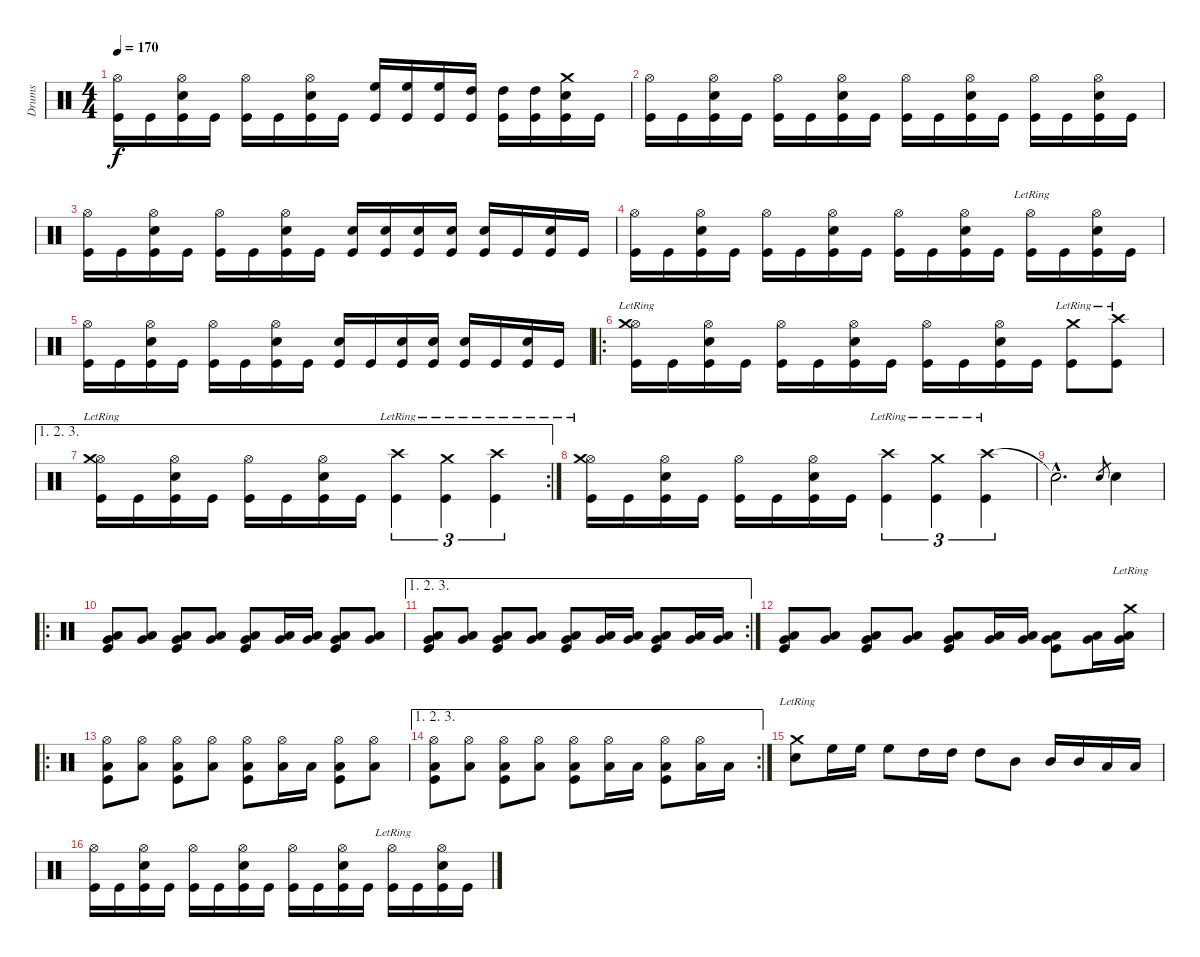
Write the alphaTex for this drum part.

\track ("Drums" "Drums") {instrument percussion}
\staff {score}
\articulation defaults
\ts (4 4)
\tempo 170
\clef neutral
\ks c
("Hi-Hat (open)" "Kick (hit)").16{dy f} "Kick (hit)".16 ("Hi-Hat (open)" "Snare (hit) 2" "Kick (hit)").16 "Kick (hit)".16 ("Hi-Hat (open)" "Kick (hit)").16 "Kick (hit)".16 ("Hi-Hat (open)" "Snare (hit) 2" "Kick (hit)").16 "Kick (hit)".16 ("High Floor Tom (hit)" "Kick (hit)").16 ("High Floor Tom (hit)" "Kick (hit)").16 ("High Floor Tom (hit)" "Kick (hit)").16 ("High Tom (hit)" "Kick (hit)").16 ("High Tom (hit)" "Kick (hit)").16 ("High Tom (hit)" "Kick (hit)").16 ("Crash medium (hit)" "Snare (hit) 2" "Kick (hit)").16 "Kick (hit)".16 |
("Hi-Hat (open)" "Kick (hit)").16 "Kick (hit)".16 ("Hi-Hat (open)" "Snare (hit) 2" "Kick (hit)").16 "Kick (hit)".16 ("Hi-Hat (open)" "Kick (hit)").16 "Kick (hit)".16 ("Hi-Hat (open)" "Snare (hit) 2" "Kick (hit)").16 "Kick (hit)".16 ("Hi-Hat (open)" "Kick (hit)").16 "Kick (hit)".16 ("Hi-Hat (open)" "Snare (hit) 2" "Kick (hit)").16 "Kick (hit)".16 ("Hi-Hat (open)" "Kick (hit)").16 "Kick (hit)".16 ("Hi-Hat (open)" "Snare (hit) 2" "Kick (hit)").16 "Kick (hit)".16 |
("Hi-Hat (open)" "Kick (hit)").16 "Kick (hit)".16 ("Hi-Hat (open)" "Snare (hit) 2" "Kick (hit)").16 "Kick (hit)".16 ("Hi-Hat (open)" "Kick (hit)").16 "Kick (hit)".16 ("Hi-Hat (open)" "Snare (hit) 2" "Kick (hit)").16 "Kick (hit)".16 ("Snare (hit) 2" "Kick (hit)").16 ("Snare (hit) 2" "Kick (hit)").16 ("Snare (hit) 2" "Kick (hit)").16 ("Snare (hit) 2" "Kick (hit)").16 ("Snare (hit) 2" "Kick (hit)").16 "Kick (hit)".16 ("Snare (hit) 2" "Kick (hit)").16 "Kick (hit)".16 |
("Hi-Hat (open)" "Kick (hit)").16 "Kick (hit)".16 ("Hi-Hat (open)" "Snare (hit) 2" "Kick (hit)").16 "Kick (hit)".16 ("Hi-Hat (open)" "Kick (hit)").16 "Kick (hit)".16 ("Hi-Hat (open)" "Snare (hit) 2" "Kick (hit)").16 "Kick (hit)".16 ("Hi-Hat (open)" "Kick (hit)").16 "Kick (hit)".16 ("Hi-Hat (open)" "Snare (hit) 2" "Kick (hit)").16 "Kick (hit)".16 ("Hi-Hat (open)"{lr} "Kick (hit)").16 "Kick (hit)".16 ("Hi-Hat (open)" "Snare (hit) 2" "Kick (hit)").16 "Kick (hit)".16 |
("Hi-Hat (open)" "Kick (hit)").16 "Kick (hit)".16 ("Hi-Hat (open)" "Snare (hit) 2" "Kick (hit)").16 "Kick (hit)".16 ("Hi-Hat (open)" "Kick (hit)").16 "Kick (hit)".16 ("Hi-Hat (open)" "Snare (hit) 2" "Kick (hit)").16 "Kick (hit)".16 ("Snare (hit) 2" "Kick (hit)").16 "Kick (hit)".16 ("Snare (hit) 2" "Kick (hit)").16 ("Snare (hit) 2" "Kick (hit)").16 ("Snare (hit) 2" "Kick (hit)").16 "Kick (hit)".16 ("Snare (hit) 2" "Kick (hit)").16 "Kick (hit)".16 |
\ro
("Hi-Hat (open)" "Crash medium (hit)"{lr} "Kick (hit)").16 "Kick (hit)".16 ("Hi-Hat (open)" "Snare (hit) 2" "Kick (hit)").16 "Kick (hit)".16 ("Hi-Hat (open)" "Kick (hit)").16 "Kick (hit)".16 ("Hi-Hat (open)" "Snare (hit) 2" "Kick (hit)").16 "Kick (hit)".16 ("Hi-Hat (open)" "Kick (hit)").16 "Kick (hit)".16 ("Hi-Hat (open)" "Snare (hit) 2" "Kick (hit)").16 "Kick (hit)".16 ("Crash medium (hit)"{lr} "Kick (hit)").8 ("Crash high (hit)"{lr} "Kick (hit)").8 |
\ae (1 2 3)
\rc 2
("Hi-Hat (open)" "Crash medium (hit)"{lr} "Kick (hit)").16 "Kick (hit)".16 ("Hi-Hat (open)" "Snare (hit) 2" "Kick (hit)").16 "Kick (hit)".16 ("Hi-Hat (open)" "Kick (hit)").16 "Kick (hit)".16 ("Hi-Hat (open)" "Snare (hit) 2" "Kick (hit)").16 "Kick (hit)".16 ("Crash high (hit)"{lr} "Kick (hit)").4{tu (3 2)} ("Crash medium (hit)"{lr} "Kick (hit)").4{tu (3 2)} ("Crash high (hit)"{lr} "Kick (hit)").4{tu (3 2)} |
("Hi-Hat (open)" "Crash medium (hit)"{lr} "Kick (hit)").16 "Kick (hit)".16 ("Hi-Hat (open)" "Snare (hit) 2" "Kick (hit)").16 "Kick (hit)".16 ("Hi-Hat (open)" "Kick (hit)").16 "Kick (hit)".16 ("Hi-Hat (open)" "Snare (hit) 2" "Kick (hit)").16 "Kick (hit)".16 ("Crash high (hit)"{lr} "Kick (hit)").4{tu (3 2)} ("Crash medium (hit)"{lr} "Kick (hit)").4{tu (3 2)} ("Crash high (hit)"{lr} "Kick (hit)").4{tu (3 2)} |
"Snare (hit)"{hac t}.2{d} "Snare (hit) 2".8{gr} "Snare (hit) 2".4 |
\ro
("Very Low Tom (hit)" "Low Tom (hit)" "Kick (hit)").8 ("Very Low Tom (hit)" "Low Tom (hit)").8 ("Very Low Tom (hit)" "Low Tom (hit)" "Kick (hit)").8 ("Very Low Tom (hit)" "Low Tom (hit)").8 ("Very Low Tom (hit)" "Low Tom (hit)" "Kick (hit)").8 ("Very Low Tom (hit)" "Low Tom (hit)").16 ("Very Low Tom (hit)" "Low Tom (hit)").16 ("Very Low Tom (hit)" "Low Tom (hit)" "Kick (hit)").8 ("Very Low Tom (hit)" "Low Tom (hit)").8 |
\ae (1 2 3)
\rc 2
("Very Low Tom (hit)" "Low Tom (hit)" "Kick (hit)").8 ("Very Low Tom (hit)" "Low Tom (hit)").8 ("Very Low Tom (hit)" "Low Tom (hit)" "Kick (hit)").8 ("Very Low Tom (hit)" "Low Tom (hit)").8 ("Very Low Tom (hit)" "Low Tom (hit)" "Kick (hit)").8 ("Very Low Tom (hit)" "Low Tom (hit)").16 ("Very Low Tom (hit)" "Low Tom (hit)").16 ("Very Low Tom (hit)" "Low Tom (hit)" "Kick (hit)").8 ("Very Low Tom (hit)" "Low Tom (hit)").16 ("Very Low Tom (hit)" "Low Tom (hit)").16 |
("Very Low Tom (hit)" "Low Tom (hit)" "Kick (hit)").8 ("Very Low Tom (hit)" "Low Tom (hit)").8 ("Very Low Tom (hit)" "Low Tom (hit)" "Kick (hit)").8 ("Very Low Tom (hit)" "Low Tom (hit)").8 ("Very Low Tom (hit)" "Low Tom (hit)" "Kick (hit)").8 ("Very Low Tom (hit)" "Low Tom (hit)").16 ("Very Low Tom (hit)" "Low Tom (hit)").16 ("Very Low Tom (hit)" "Low Tom (hit)" "Kick (hit)").8 ("Very Low Tom (hit)" "Low Tom (hit)").16 ("Crash medium (hit)"{lr} "Very Low Tom (hit)" "Low Tom (hit)").16 |
\ro
("Hi-Hat (open)" "Low Tom (hit)" "Kick (hit)").8 ("Hi-Hat (open)" "Low Tom (hit)").8 ("Hi-Hat (open)" "Low Tom (hit)" "Kick (hit)").8 ("Hi-Hat (open)" "Low Tom (hit)").8 ("Hi-Hat (open)" "Low Tom (hit)" "Kick (hit)").8 ("Hi-Hat (open)" "Low Tom (hit)").16 "Low Tom (hit)".16 ("Hi-Hat (open)" "Low Tom (hit)" "Kick (hit)").8 ("Hi-Hat (open)" "Low Tom (hit)").8 |
\ae (1 2 3)
\rc 2
("Hi-Hat (open)" "Low Tom (hit)" "Kick (hit)").8 ("Hi-Hat (open)" "Low Tom (hit)").8 ("Hi-Hat (open)" "Low Tom (hit)" "Kick (hit)").8 ("Hi-Hat (open)" "Low Tom (hit)").8 ("Hi-Hat (open)" "Low Tom (hit)" "Kick (hit)").8 ("Hi-Hat (open)" "Low Tom (hit)").16 "Low Tom (hit)".16 ("Hi-Hat (open)" "Low Tom (hit)" "Kick (hit)").8 ("Hi-Hat (open)" "Low Tom (hit)").16 "Low Tom (hit)".16 |
("Crash medium (hit)"{lr} "Snare (hit) 2").8 "High Floor Tom (hit)".16 "High Floor Tom (hit)".16 "High Floor Tom (hit)".8 "High Tom (hit)".16 "High Tom (hit)".16 "High Tom (hit)".8 "Mid Tom (hit)".8 "Mid Tom (hit)".16 "Mid Tom (hit)".16 "Low Tom (hit)".16 "Low Tom (hit)".16 |
("Hi-Hat (open)" "Kick (hit)").16 "Kick (hit)".16 ("Hi-Hat (open)" "Snare (hit) 2" "Kick (hit)").16 "Kick (hit)".16 ("Hi-Hat (open)" "Kick (hit)").16 "Kick (hit)".16 ("Hi-Hat (open)" "Snare (hit) 2" "Kick (hit)").16 "Kick (hit)".16 ("Hi-Hat (open)" "Kick (hit)").16 "Kick (hit)".16 ("Hi-Hat (open)" "Snare (hit) 2" "Kick (hit)").16 "Kick (hit)".16 ("Hi-Hat (open)"{lr} "Kick (hit)").16 "Kick (hit)".16 ("Hi-Hat (open)" "Snare (hit) 2" "Kick (hit)").16 "Kick (hit)".16
